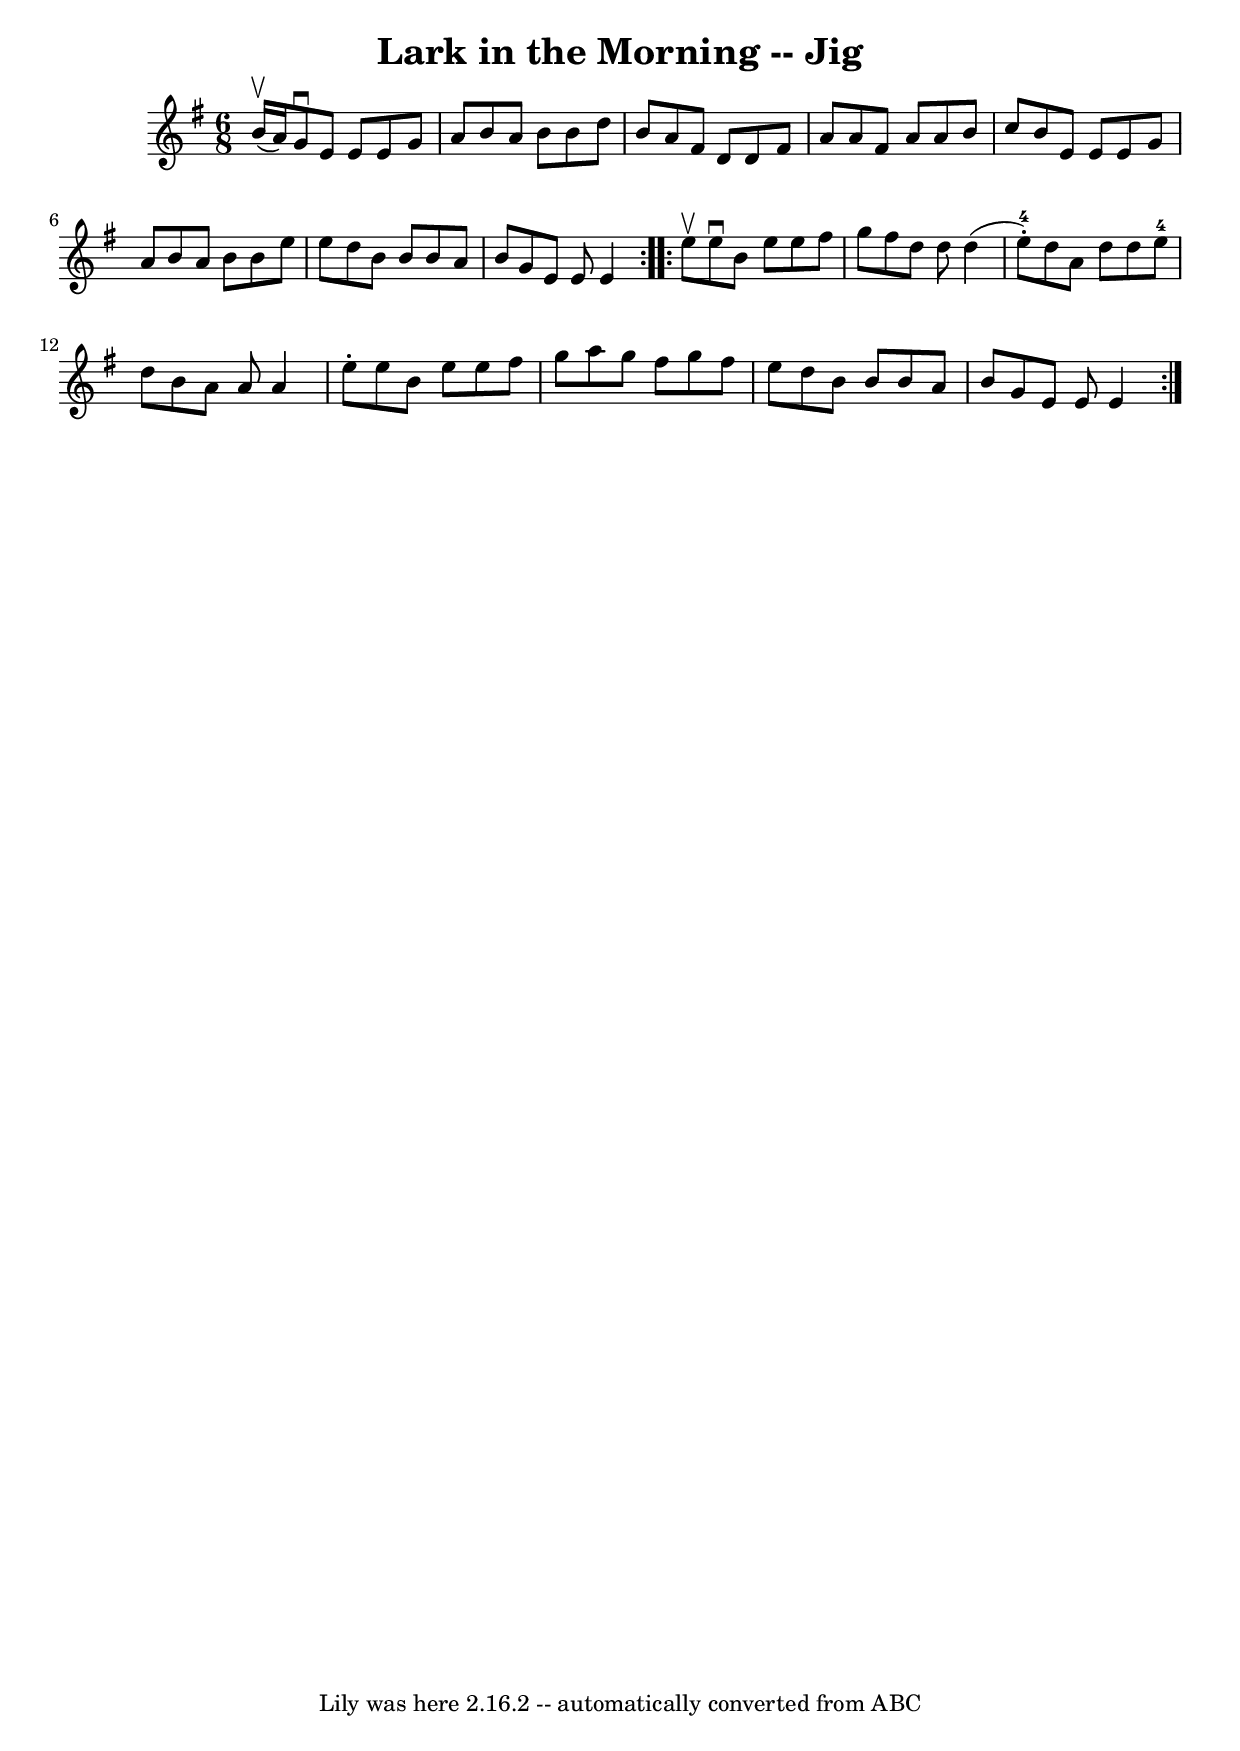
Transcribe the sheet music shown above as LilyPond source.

\version "2.16.2"
\include "Mammoth.ily"
\header {
  %% book = "Ryan's Mammoth Collection"
  crossRefNumber = "1"
  footnotes = "\\\\456"
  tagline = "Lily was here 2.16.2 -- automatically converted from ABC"
  title = "Lark in the Morning -- Jig"

}
voicedefault =  {



  \repeat volta 2 {

    \time 6/8 
    \key e \minor
    b'16^\upbow(a'16) |
    g'8^\downbow   
    e'8 e'8 e'8 g'8 a'8    |
    b'8 a'8 b'8 b'8 d''8  
    b'8    |
    a'8 fis'8 d'8 d'8 fis'8 a'8    |
    
    a'8 fis'8 a'8 a'8 b'8 c''8    |
    b'8 e'8 e'8    
    e'8 g'8 a'8    |
    b'8 a'8 b'8 b'8 e''8 e''8     |
    d''8 b'8 b'8 b'8 a'8 b'8    |
    g'8 e'8    
    e'8 e'4  
  }     
  \repeat volta 2 {
    e''8^\upbow |
    e''8^\downbow  
    b'8 e''8 e''8 fis''8 g''8    |
    fis''8 d''8 d''8    
    d''4 (e''8-4-.)   |
    d''8 a'8 d''8 d''8 e''8-4   
    d''8    |
    b'8 a'8 a'8 a'4 e''8-.   |
    e''8    
    b'8 e''8 e''8 fis''8 g''8    |
    a''8 g''8 fis''8    
    g''8 fis''8 e''8    |
    d''8 b'8 b'8 b'8 a'8 b'8     |
    g'8 e'8 e'8 e'4  
  }   

}

\score{
  <<

    \context Staff="default"
    {
      \voicedefault 
      
    }

  >>
  \layout {
    
  }
  \midi {
  }

}
